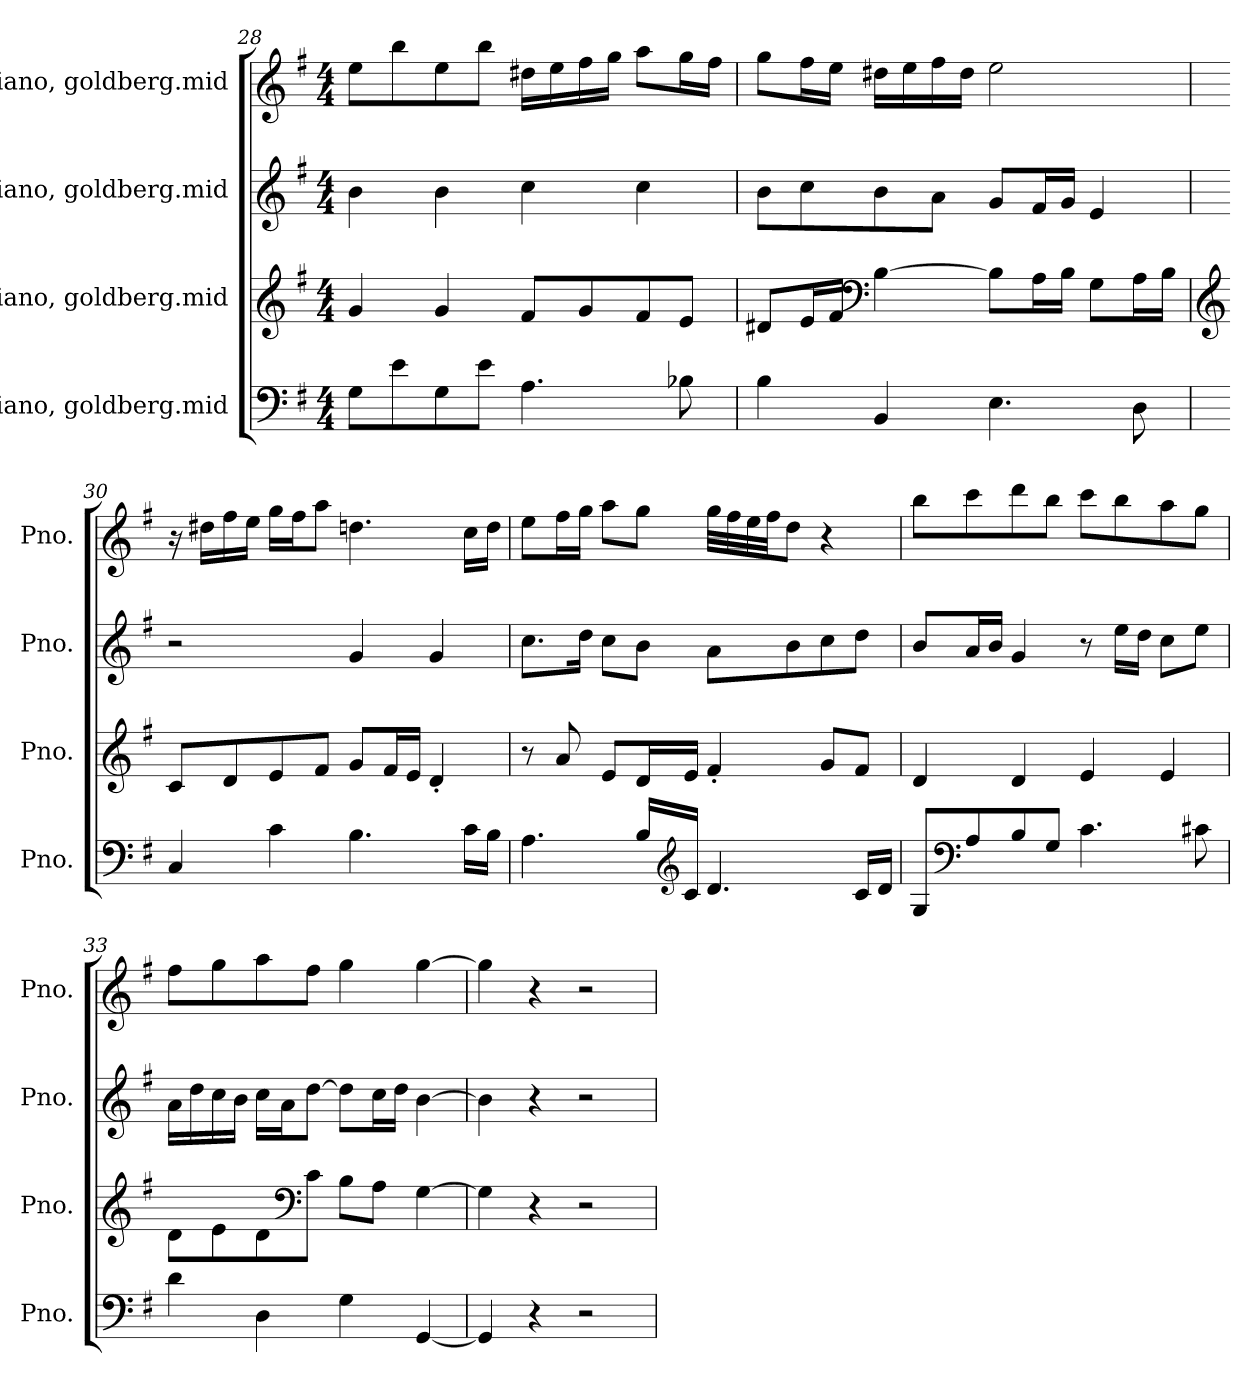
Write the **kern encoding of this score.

**kern	**kern	**kern	**kern
*part4	*part3	*part2	*part1
*staff4	*staff3	*staff2	*staff1
*I"Piano, goldberg.mid	*I"Piano, goldberg.mid	*I"Piano, goldberg.mid	*I"Piano, goldberg.mid
*I'Pno.	*I'Pno.	*I'Pno.	*I'Pno.
*clefF4	*clefG2	*clefG2	*clefG2
*k[f#]	*k[f#]	*k[f#]	*k[f#]
*M4/4	*M4/4	*M4/4	*M4/4
=28	=28	=28	=28
8G\L	4g/	4b\	8ee\L
8e\	.	.	8bb\
8G\	4g/	4b\	8ee\
8e\J	.	.	8bb\J
4.A\	8f#/L	4cc\	16dd#X\LL
.	.	.	16ee\
.	8g/	.	16ff#\
.	.	.	16gg\JJ
.	8f#/	4cc\	8aa\L
8B-X\	8e/J	.	16gg\L
.	.	.	16ff#\JJ
!!LO:LB:g=z
=29	=29	=29	=29
4B\	8d#X/L	8b\L	8gg\L
.	16e/L	8cc\	16ff#\L
.	16f#/JJ	.	16ee\JJ
*	*clefF4	*	*
4BB/	[4B\	8b\	16dd#X\LL
.	.	.	16ee\
.	.	8a\J	16ff#\
.	.	.	16dd#\JJ
4.E\	8B\L]	8g/L	2ee\
.	16A\L	16f#/L	.
.	16B\JJ	16g/JJ	.
.	8G\L	4e/	.
8D\	16A\L	.	.
.	16B\JJ	.	.
=30	=30	=30	=30
*	*clefG2	*	*
4C/	8c/L	2r	16r
.	.	.	16dd#X\LL
.	8d/	.	16ff#\
.	.	.	16ee\JJ
4c\	8e/	.	16gg\LL
.	.	.	16ff#\J
.	8f#/J	.	8aa\J
4.B\	8g/L	4g/	4.ddn\
.	16f#/L	.	.
.	16e/JJ	.	.
.	4d'/	4g/	.
16c\LL	.	.	16cc\LL
16B\JJ	.	.	16dd\JJ
!!LO:LB:g=z
=31	=31	=31	=31
4.A\	8r	8.cc\L	8ee\L
.	8a/	.	16ff#\L
.	.	16dd\Jk	16gg\JJ
.	8e/L	8cc\L	8aa\L
16B/LL	16d/L	8b\J	8gg\J
*clefG2	*	*	*
16c/JJ	16e/JJ	.	.
4.d/	4f#'/	8a\L	32gg\LLL
.	.	.	32ff#\
.	.	.	32ee\
.	.	.	32ff#\JJ
.	.	8b\	8dd\J
.	8g/L	8cc\	4r
16c/LL	8f#/J	8dd\J	.
16d/JJ	.	.	.
=32	=32	=32	=32
8G/L	4d/	8b/L	8bb\L
*clefF4	*	*	*
8A/	.	16a/L	8ccc\
.	.	16b/JJ	.
8B/	4d/	4g/	8ddd\
8G/J	.	.	8bb\J
4.c\	4e/	8r	8ccc\L
.	.	16ee\LL	8bb\
.	.	16dd\JJ	.
.	4e/	8cc\L	8aa\
8c#X\	.	8ee\J	8gg\J
=33	=33	=33	=33
4d\	8d\L	16a\LL	8ff#\L
.	.	16dd\	.
.	8e\	16cc\	8gg\
.	.	16b\JJ	.
4D\	8d\	16cc\LL	8aa\
.	.	16a\J	.
*	*clefF4	*	*
.	8c\J	[8dd\J	8ff#\J
4G\	8B\L	8dd\L]	4gg\
.	8A\J	16cc\L	.
.	.	16dd\JJ	.
[4GG/	[4G\	[4b\	[4gg\
!!LO:PB:g=z
=34	=34	=34	=34
4GG/]	4G\]	4b\]	4gg\]
4r	4r	4r	4r
2r	2r	2r	2r
=	=	=	=
*-	*-	*-	*-
